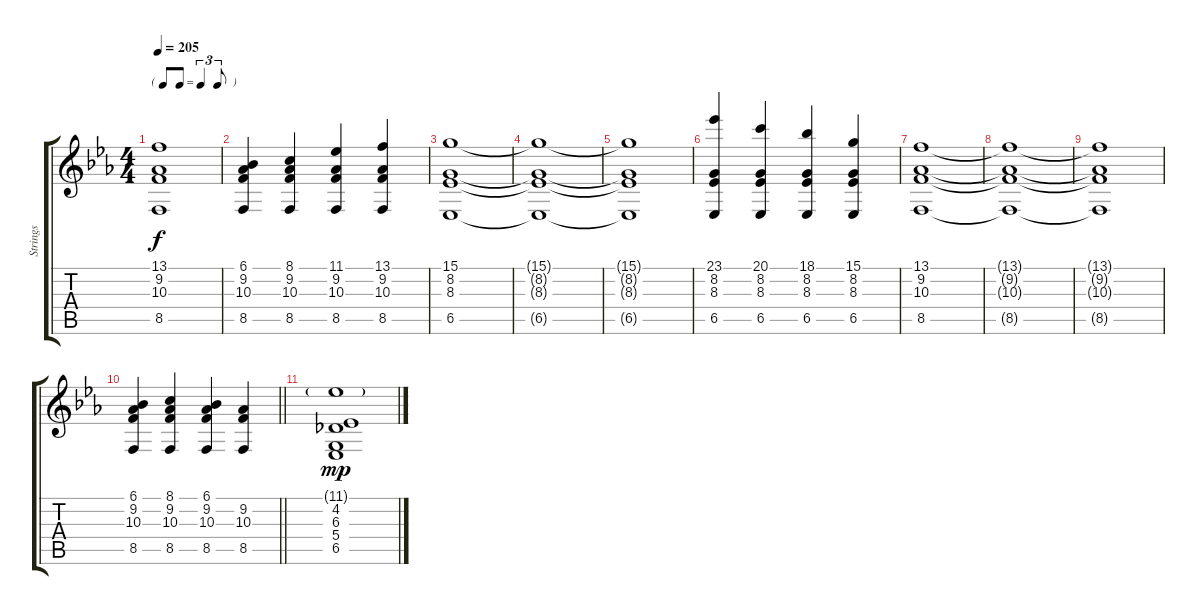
\track ("Strings" "Strings") {instrument stringensemble1}
\staff {score tabs}
\tuning (E4 B3 G3 D3 A2 E2) {hide}
\ts (4 4)
\tf triplet8th
\tempo 205
\clef g2
\ks eb
(13.1{t} 9.2{t} 10.3{t} 8.5{t}).1{dy f} |
(6.1 9.2 10.3 8.5).4 (8.1 9.2 10.3 8.5).4 (11.1 9.2 10.3 8.5).4 (13.1 9.2 10.3 8.5).4 |
(15.1 8.2 8.3 6.5).1 |
(15.1{t} 8.2{t} 8.3{t} 6.5{t}).1 |
(15.1{t} 8.2{t} 8.3{t} 6.5{t}).1 |
(23.1 8.2 8.3 6.5).4 (20.1 8.2 8.3 6.5).4 (18.1 8.2 8.3 6.5).4 (15.1 8.2 8.3 6.5).4 |
(13.1 9.2 10.3 8.5).1 |
(13.1{t} 9.2{t} 10.3{t} 8.5{t}).1 |
(13.1{t} 9.2{t} 10.3{t} 8.5{t}).1 |
\barLineRight lightlight
(6.1 9.2 10.3 8.5).4 (8.1 9.2 10.3 8.5).4 (6.1 9.2 10.3 8.5).4 (9.2 10.3 8.5).4 |
(11.1{g} 4.2 6.3 5.4 6.5).1{dy mp}
